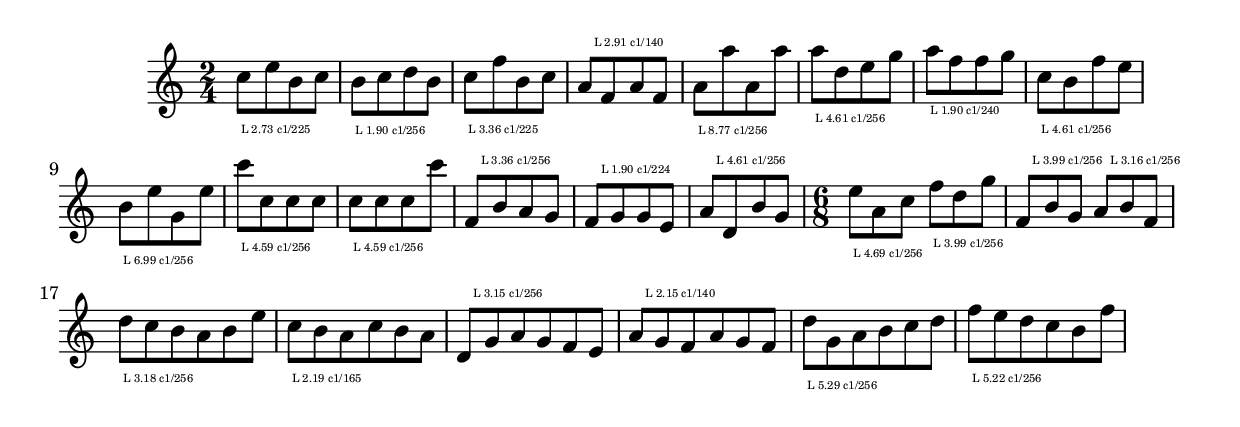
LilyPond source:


\version "2.3.17"
\header{

texidoc = "Fully concave beams should be horizontal. Informally spoken,
  concave refers to the shape of the notes that are opposite a
  beam. If an up-beam has high notes on its center stems, then we call
  it concave.


  If a beam is fails a test, the desired slope is printed
next to it."
}


resetMeasure = \set Score.measurePosition = #(ly:make-moment 0 1)

% examples from 
rossFourBeams =\relative c'' {
  \time 2/4
  c8[ e b c]
  b[ c d b]
  c[ f b, c]

  a[ f a f] a[ a' a, a']
  a[ d, e g] a[ f f g]
  c,[ b f' e]
  b[ e g, e']
  c'[ c, c c]
  c[ c c c']
  f,,[ b a g]
  f[g g e]
  a[ d, b' g]
  }
rossThreeBeams = \relative c'' {
  \time 6/8
  e[ a, c] f[ d g]
  f,[ b g] a[ b f]
  d'[ c b a b e]
  c[ b a c b a]
  d,[ g a g f e ]
  a[ g f a g f]
  d'[ g, a b c d]
  f[ e d c b f']
}

rossBeams = \relative c'' {
  \rossFourBeams
  \rossThreeBeams
  }




#(define (<> x y) (not (= x  y)))
\score{
   \new Voice {
     \override Beam #'position-callbacks = #(check-slope-callbacks =)
     \rossBeams
     
   }
  \paper{
    raggedright = ##t
    #(define debug-beam-quanting #t)
  }
}


